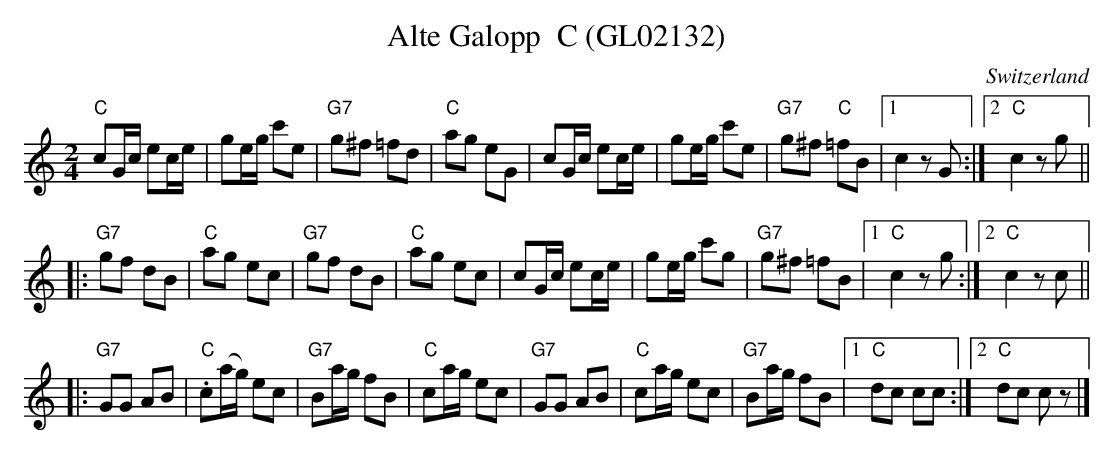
X:1
T:Alte Galopp  C (GL02132)
O:Switzerland
M:2/4
L:1/8
K:C %%MIDI gchordon
"C"cG/c/  ec/e/ | ge/g/ c'e | "G7"g^f =fd | "C"ag eG | cG/c/  ec/e/ | ge/g/ c'e | "G7"g^f "C"=fB |1 c2zG :|2 "C"c2zg ||
|: "G7"gf dB | "C"ag ec | "G7"gf dB | "C"ag ec | cG/c/ ec/e/ | ge/g/ c'g | "G7"g^f =fB |1 "C"c2zg :|2 "C"c2zc ||
|: "G7"GG AB | "C".c(a/g/) ec | "G7"Ba/g/ fB | "C"ca/g/ ec | "G7"GG AB | "C"ca/g/ ec | "G7"Ba/g/ fB |1 "C"dc cc :|2 "C"dc cz |]
 % GL02132
